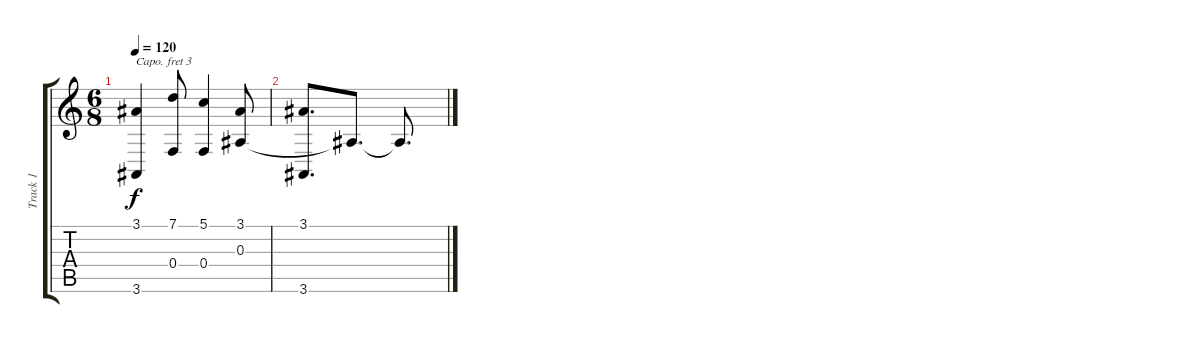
\track ("Track 1" "Track 1") {instrument cello}
\staff {score tabs}
\capo 3
\tuning (E4 B3 G3 D3 A2 E2) {hide}
\ts (6 8)
\tempo 120
\clef g2
\ks c
(3.1 3.6).4{dy f} (7.1 0.4).8 (5.1 0.4).4 (3.1 0.3).8 |
(3.1 3.6).8{d} 0.3{t}.8{d} 0.3{t}.8{d}
